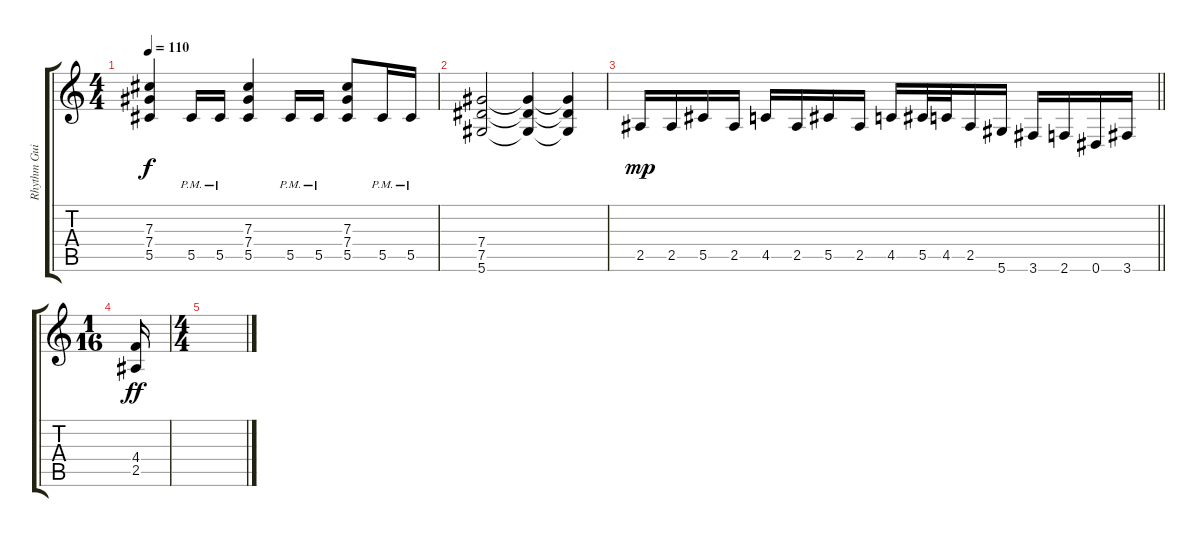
\track ("Rhythm Guitar - Ari" "Rhythm Gui") {instrument distortionguitar}
\staff {score tabs}
\tuning (Eb4 Bb3 Gb3 Db3 Ab2 Eb2) {hide}
\ts (4 4)
\tempo 110
\clef g2
\ks c
(7.3 7.4 5.5).4{dy f} 5.5{pm}.16 5.5{pm}.16 (7.3 7.4 5.5).4 5.5{pm}.16 5.5{pm}.16 (7.3 7.4 5.5).8 5.5{pm}.16 5.5{pm}.16 |
(7.4 7.5 5.6).2 (7.4{t} 7.5{t} 5.6{t}).4 (7.4{t} 7.5{t} 5.6{t}).4 |
\barLineRight lightlight
2.5.16{dy mp} 2.5.16 5.5.16 2.5.16 4.5.16 2.5.16 5.5.16 2.5.16 4.5.16 5.5.32 4.5.32 2.5.16 5.6.16 3.6.16 2.6.16 0.6.16 3.6.16 |
\ts (1 16)
(4.4 2.5).16{dy ff} |
\ts (4 4)
